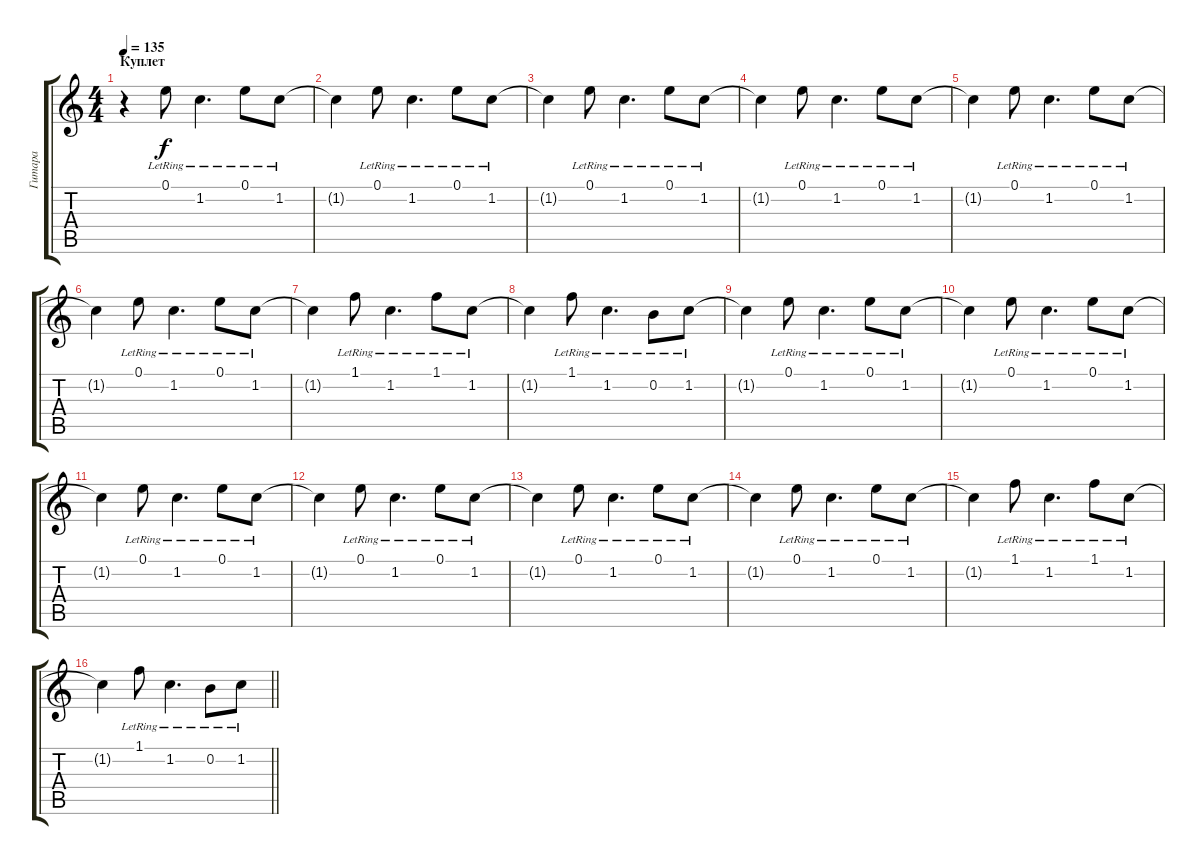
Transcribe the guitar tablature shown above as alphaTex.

\track ("Гитара" "Гитара") {instrument electricguitarjazz}
\staff {score tabs}
\tuning (E4 B3 G3 D3 A2 E2) {hide}
\ts (4 4)
\section ("" "Куплет")
\tempo 135
\clef g2
\ks c
r.4{dy f} 0.1{lr}.8 1.2{lr}.4{d} 0.1{lr}.8 1.2{lr}.8 |
1.2{t}.4 0.1{lr}.8 1.2{lr}.4{d} 0.1{lr}.8 1.2{lr}.8 |
1.2{t}.4 0.1{lr}.8 1.2{lr}.4{d} 0.1{lr}.8 1.2{lr}.8 |
1.2{t}.4 0.1{lr}.8 1.2{lr}.4{d} 0.1{lr}.8 1.2{lr}.8 |
1.2{t}.4 0.1{lr}.8 1.2{lr}.4{d} 0.1{lr}.8 1.2{lr}.8 |
1.2{t}.4 0.1{lr}.8 1.2{lr}.4{d} 0.1{lr}.8 1.2{lr}.8 |
1.2{t}.4 1.1{lr}.8 1.2{lr}.4{d} 1.1{lr}.8 1.2{lr}.8 |
1.2{t}.4 1.1{lr}.8 1.2{lr}.4{d} 0.2{lr}.8 1.2{lr}.8 |
1.2{t}.4 0.1{lr}.8 1.2{lr}.4{d} 0.1{lr}.8 1.2{lr}.8 |
1.2{t}.4 0.1{lr}.8 1.2{lr}.4{d} 0.1{lr}.8 1.2{lr}.8 |
1.2{t}.4 0.1{lr}.8 1.2{lr}.4{d} 0.1{lr}.8 1.2{lr}.8 |
1.2{t}.4 0.1{lr}.8 1.2{lr}.4{d} 0.1{lr}.8 1.2{lr}.8 |
1.2{t}.4 0.1{lr}.8 1.2{lr}.4{d} 0.1{lr}.8 1.2{lr}.8 |
1.2{t}.4 0.1{lr}.8 1.2{lr}.4{d} 0.1{lr}.8 1.2{lr}.8 |
1.2{t}.4 1.1{lr}.8 1.2{lr}.4{d} 1.1{lr}.8 1.2{lr}.8 |
\barLineRight lightlight
1.2{t}.4 1.1{lr}.8 1.2{lr}.4{d} 0.2{lr}.8 1.2{lr}.8
